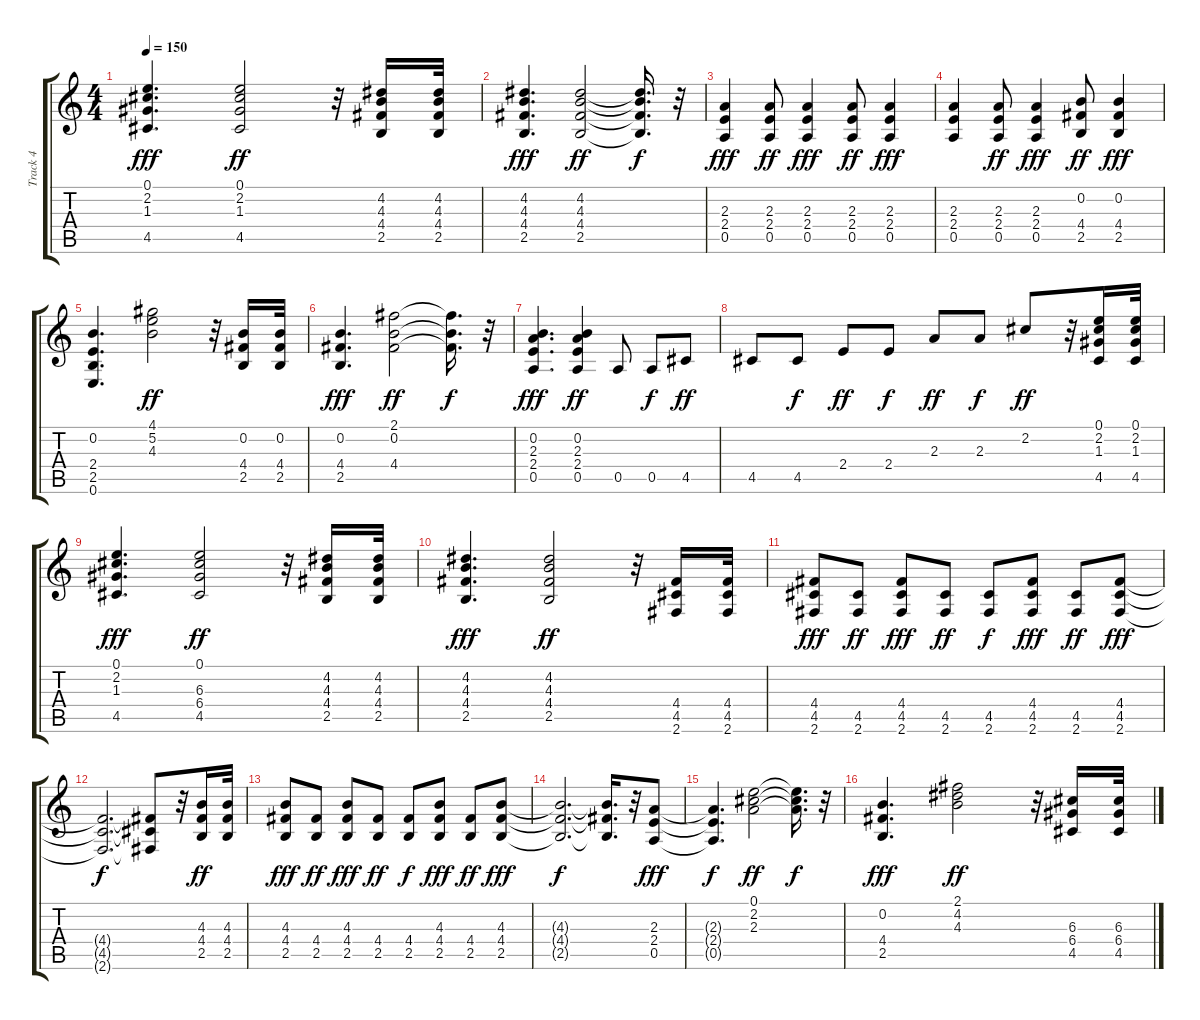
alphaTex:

\track ("Track 4" "Track 4") {instrument electricguitarmuted}
\staff {score tabs}
\tuning (E4 B3 G3 D3 A2 E2) {hide}
\ts (4 4)
\tempo 150
\clef g2
\ks c
(0.1 2.2 1.3 4.5).4{d dy fff} (0.1 2.2 1.3 4.5).2{dy ff} r.32 (4.2 4.3 4.4 2.5).16 (4.2 4.3 4.4 2.5).32 |
(4.2 4.3 4.4 2.5).4{d dy fff} (4.2 4.3 4.4 2.5).2{dy ff} (4.2{t} 4.3{t} 4.4{t} 2.5{t}).16{d dy f} r.32 |
(2.3 2.4 0.5).4{dy fff} (2.3 2.4 0.5).8{dy ff} (2.3 2.4 0.5).4{dy fff} (2.3 2.4 0.5).8{dy ff} (2.3 2.4 0.5).4{dy fff} |
(2.3 2.4 0.5).4 (2.3 2.4 0.5).8{dy ff} (2.3 2.4 0.5).4{dy fff} (0.2 4.4 2.5).8{dy ff} (0.2 4.4 2.5).4{dy fff} |
(0.2 2.4 2.5 0.6).4{d} (4.1 5.2 4.3).2{dy ff} r.32 (0.2 4.4 2.5).16 (0.2 4.4 2.5).32 |
(0.2 4.4 2.5).4{d dy fff} (2.1 0.2 4.4).2{dy ff} (2.1{t} 0.2{t} 4.4{t}).16{d dy f} r.32 |
(0.2 2.3 2.4 0.5).4{d dy fff} (0.2 2.3 2.4 0.5).4{dy ff} 0.5.8{instrument guitarharmonics} 0.5.8{dy f} 4.5.8{dy ff} |
4.5.8 4.5.8{dy f} 2.4.8{dy ff} 2.4.8{dy f} 2.3.8{dy ff} 2.3.8{dy f} 2.2.8{dy ff} r.32 (0.1 2.2 1.3 4.5).16{instrument distortionguitar} (0.1 2.2 1.3 4.5).32 |
(0.1 2.2 1.3 4.5).4{d dy fff} (0.1 6.3 6.4 4.5).2{dy ff} r.32 (4.2 4.3 4.4 2.5).16 (4.2 4.3 4.4 2.5).32 |
(4.2 4.3 4.4 2.5).4{d dy fff} (4.2 4.3 4.4 2.5).2{dy ff} r.32 (4.4 4.5 2.6).16 (4.4 4.5 2.6).32 |
(4.4 4.5 2.6).8{dy fff} (4.5 2.6).8{dy ff instrument electricguitarmuted} (4.4 4.5 2.6).8{dy fff instrument distortionguitar} (4.5 2.6).8{dy ff instrument electricguitarmuted} (4.5 2.6).8{dy f} (4.4 4.5 2.6).8{dy fff instrument distortionguitar} (4.5 2.6).8{dy ff instrument electricguitarmuted} (4.4 4.5 2.6).8{dy fff instrument distortionguitar} |
(4.4{t} 4.5{t} 2.6{t}).2{d dy f} (4.4{t} 4.5{t} 2.6{t}).8 r.32 (4.3 4.4 2.5).16{dy ff} (4.3 4.4 2.5).32 |
(4.3 4.4 2.5).8{dy fff} (4.4 2.5).8{dy ff instrument electricguitarmuted} (4.3 4.4 2.5).8{dy fff instrument distortionguitar} (4.4 2.5).8{dy ff instrument electricguitarmuted} (4.4 2.5).8{dy f} (4.3 4.4 2.5).8{dy fff instrument distortionguitar} (4.4 2.5).8{dy ff instrument electricguitarmuted} (4.3 4.4 2.5).8{dy fff instrument distortionguitar} |
(4.3{t} 4.4{t} 2.5{t}).2{d dy f} (4.3{t} 4.4{t} 2.5{t}).16{d} r.32 (2.3 2.4 0.5).8{dy fff} |
(2.3{t} 2.4{t} 0.5{t}).4{d dy f} (0.1 2.2 2.3).2{dy ff} (0.1{t} 2.2{t} 2.3{t}).16{d dy f} r.32 |
(0.2 4.4 2.5).4{d dy fff} (2.1 4.2 4.3).2{dy ff} r.32 (6.3 6.4 4.5).16 (6.3 6.4 4.5).32
